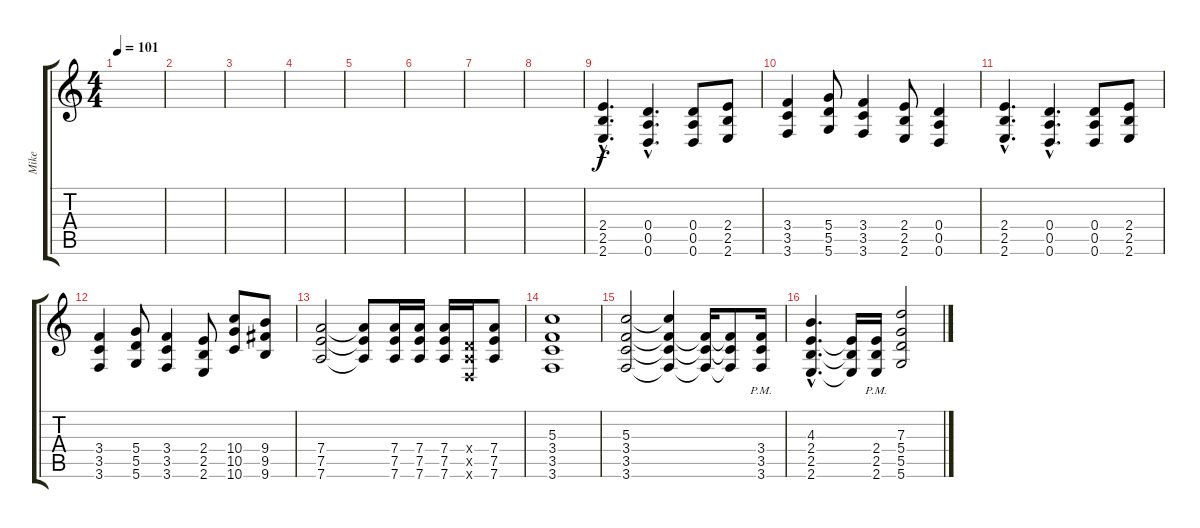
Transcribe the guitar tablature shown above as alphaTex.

\track ("Mike" "Mike") {instrument overdrivenguitar}
\staff {score tabs}
\tuning (E4 B3 G3 D3 A2 D2) {hide}
\ts (4 4)
\tempo 101
\clef g2
\ks c
|
|
|
|
|
|
|
|
(2.4{hac} 2.5{hac} 2.6{hac}).4{d} (0.4{hac} 0.5{hac} 0.6{hac}).4{d} (0.4 0.5 0.6).8 (2.4 2.5 2.6).8 |
(3.4 3.5 3.6).4 (5.4 5.5 5.6).8 (3.4 3.5 3.6).4 (2.4 2.5 2.6).8 (0.4 0.5 0.6).4 |
(2.4{hac} 2.5{hac} 2.6{hac}).4{d} (0.4{hac} 0.5{hac} 0.6{hac}).4{d} (0.4 0.5 0.6).8 (2.4 2.5 2.6).8 |
(3.4 3.5 3.6).4 (5.4 5.5 5.6).8 (3.4 3.5 3.6).4 (2.4 2.5 2.6).8 (10.4 10.5 10.6).8 (9.4 9.5 9.6).8 |
(7.4 7.5 7.6).2 (7.4{t} 7.5{t} 7.6{t}).8 (7.4 7.5 7.6).16 (7.4 7.5 7.6).16 (7.4 7.5 7.6).16 (0.4{x} 0.5{x} 0.6{x}).16 (7.4 7.5 7.6).8 |
(5.3 3.4 3.5 3.6).1 |
(5.3 3.4 3.5 3.6).2 (5.3{t} 3.4{t} 3.5{t} 3.6{t}).4 (3.4{t} 3.5{t} 3.6{t}).16 (3.4{t} 3.5{t} 3.6{t}).8 (3.4{pm} 3.5{pm} 3.6{pm}).16 |
(4.3{hac} 2.4{hac} 2.5{hac} 2.6{hac}).4{d} (2.4{t} 2.5{t} 2.6{t}).16 (2.4{pm} 2.5{pm} 2.6{pm}).16 (7.3 5.4 5.5 5.6).2
